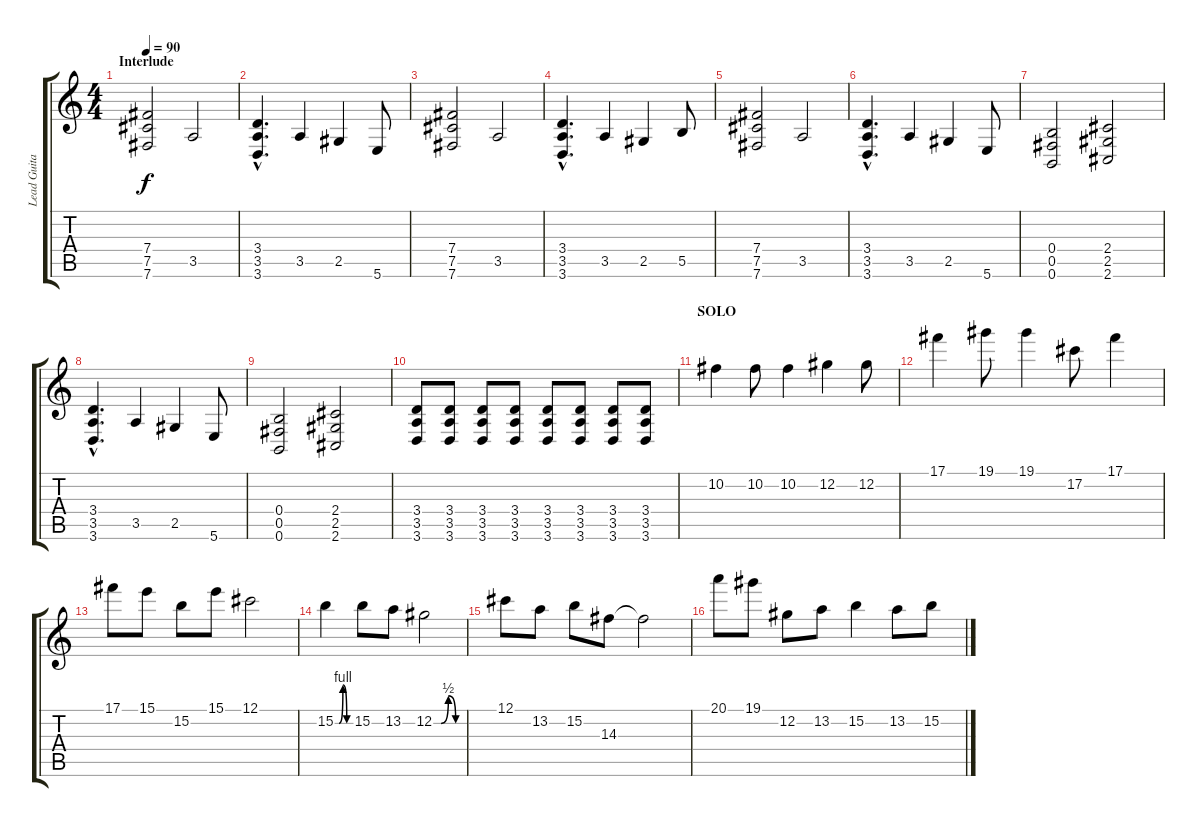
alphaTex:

\track ("Lead Guitar (disto)" "Lead Guita") {instrument distortionguitar}
\staff {score tabs}
\tuning (Db4 Ab3 E3 B2 Gb2 B1) {hide}
\ts (4 4)
\section ("" "Interlude")
\tempo 90
\clef g2
\ks c
(7.4 7.5 7.6).2{dy f} 3.5.2 |
(3.4{hac} 3.5{hac} 3.6{hac}).4{d} 3.5.4 2.5.4 5.6.8 |
(7.4 7.5 7.6).2 3.5.2 |
(3.4{hac} 3.5{hac} 3.6{hac}).4{d} 3.5.4 2.5.4 5.5.8 |
(7.4 7.5 7.6).2 3.5.2 |
(3.4{hac} 3.5{hac} 3.6{hac}).4{d} 3.5.4 2.5.4 5.6.8 |
(0.4 0.5 0.6).2 (2.4 2.5 2.6).2 |
(3.4{hac} 3.5{hac} 3.6{hac}).4{d} 3.5.4 2.5.4 5.6.8 |
(0.4 0.5 0.6).2 (2.4 2.5 2.6).2 |
(3.4 3.5 3.6).8 (3.4 3.5 3.6).8 (3.4 3.5 3.6).8 (3.4 3.5 3.6).8 (3.4 3.5 3.6).8 (3.4 3.5 3.6).8 (3.4 3.5 3.6).8 (3.4 3.5 3.6).8 |
\section ("" "SOLO")
10.2.4 10.2.8 10.2.4 12.2.4 12.2.8 |
17.1.4 19.1.8 19.1.4 17.2.8 17.1.4 |
17.1.8 15.1.8 15.2.8 15.1.8 12.1.2 |
15.2{be (custom 0 0 15 0 30 4 45 0 60 0)}.4 15.2.8 13.2.8 12.2{be (custom 0 0 15 0 30 2 45 0 60 0)}.2 |
12.1.8 13.2.8 15.2.8 14.3.8 14.3{t}.2 |
20.1.8 19.1.8 12.2.8 13.2.8 15.2.4 13.2.8 15.2.8
